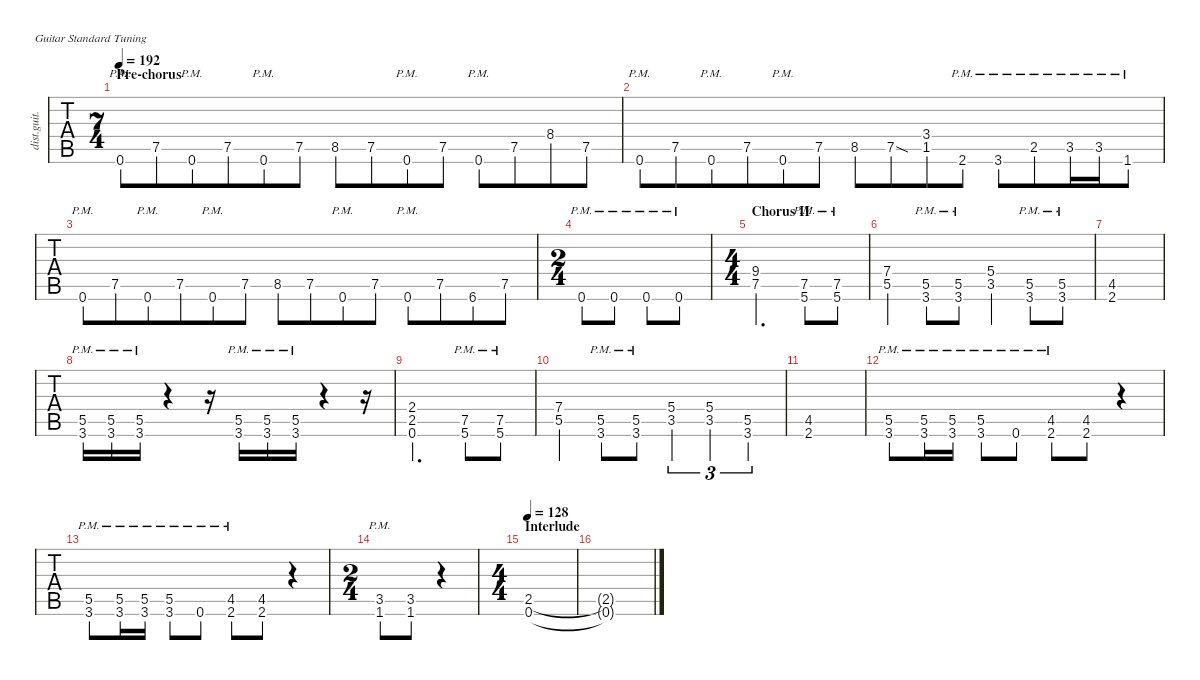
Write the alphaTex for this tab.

\defaultSystemsLayout 4
\hideDynamics
\bracketExtendMode nobrackets
\otherSystemsTrackNameOrientation horizontal
\track ("Rhythm Guitar (Kirk)" "dist.guit.") {defaultSystemsLayout 4 multiBarRest instrument distortionguitar}
\staff {tabs}
\tuning (E4 B3 G3 D3 A2 E2)
\ts (7 4)
\beaming (8 6 4 4)
\section ("" "Pre-chorus")
\tempo 192
\clef g2
\ks c
0.6{pm}.8{dy mf} 7.5.8 0.6{pm}.8 7.5.8 0.6{pm}.8 7.5.8 8.5.8 7.5.8 0.6{pm}.8 7.5.8 0.6{pm}.8 7.5.8 8.4{acc #}.8 7.5.8 |
0.6{pm}.8 7.5.8 0.6{pm}.8 7.5.8 0.6{pm}.8 7.5.8 8.5.8 7.5{sod}.8 (1.5{acc #} 3.4).8 2.6{pm acc #}.8 3.6{pm}.8 2.5{pm}.8 3.5{pm}.16 3.5{pm}.16 1.6{pm}.8 |
0.6{pm}.8 7.5.8 0.6{pm}.8 7.5.8 0.6{pm}.8 7.5.8 8.5.8 7.5.8 0.6{pm}.8 7.5.8 0.6{pm}.8 7.5.8 6.6{acc #}.8 7.5.8 |
\ts (2 4)
\beaming (8 2 2)
0.6{pm}.8 0.6{pm}.8 0.6{pm}.8 0.6{pm}.8 |
\ts (4 4)
\beaming (8 2 2 2 2)
\section ("" "Chorus II")
(7.5 9.4).2{d dy f} (5.6{pm} 7.5{pm}).8 (5.6{pm} 7.5{pm}).8 |
(5.5{st} 7.4{st}).4 (3.6{pm} 5.5{pm}).8 (3.6{pm} 5.5{pm}).8 (3.5{st} 5.4{st}).4 (3.6{pm} 5.5{pm}).8 (3.6{pm} 5.5{pm}).8 |
(2.6{acc #} 4.5{acc #}).1 |
(3.6{pm} 5.5).16 (3.6{pm} 5.5{pm}).16 (3.6{pm} 5.5{pm}).16 r.4 r.16 (3.6{pm} 5.5).16 (3.6{pm} 5.5{pm}).16 (3.6{pm} 5.5{pm}).16 r.4 r.16 |
(2.5 2.4 0.6).2{d dy mf} (5.6{pm} 7.5{pm}).8 (5.6{pm} 7.5{pm}).8 |
(5.5{st} 7.4{st}).4 (3.6{pm} 5.5{pm}).8 (3.6{pm} 5.5{pm}).8 (3.5{st} 5.4{st}).4{tu (3 2)} (3.5{st} 5.4{st}).4{tu (3 2)} (5.5{st} 3.6{st}).4{tu (3 2)} |
(2.6{acc #} 4.5{acc #}).1 |
(3.6{pm} 5.5{pm}).8 (3.6{pm} 5.5{pm}).16 (3.6{pm} 5.5{pm}).16 (3.6{pm} 5.5{pm}).8 0.6{pm}.8 (2.6{pm acc #} 4.5{pm acc #}).8 (2.6{acc #} 4.5{acc #}).8 r.4 |
(3.6{pm} 5.5{pm}).8 (3.6{pm} 5.5{pm}).16 (3.6{pm} 5.5{pm}).16 (3.6{pm} 5.5{pm}).8 0.6{pm}.8 (2.6{pm acc #} 4.5{pm acc #}).8 (2.6{acc #} 4.5{acc #}).8 r.4 |
\ts (2 4)
\beaming (8 2 2)
(1.6{pm} 3.5{pm}).8{dy f} (1.6 3.5).8 r.4 |
\ts (4 4)
\beaming (8 2 2 2 2)
\section ("" "Interlude")
\tempo 128
(0.6 2.5).1 |
(2.5{t} 0.6{t}).1
